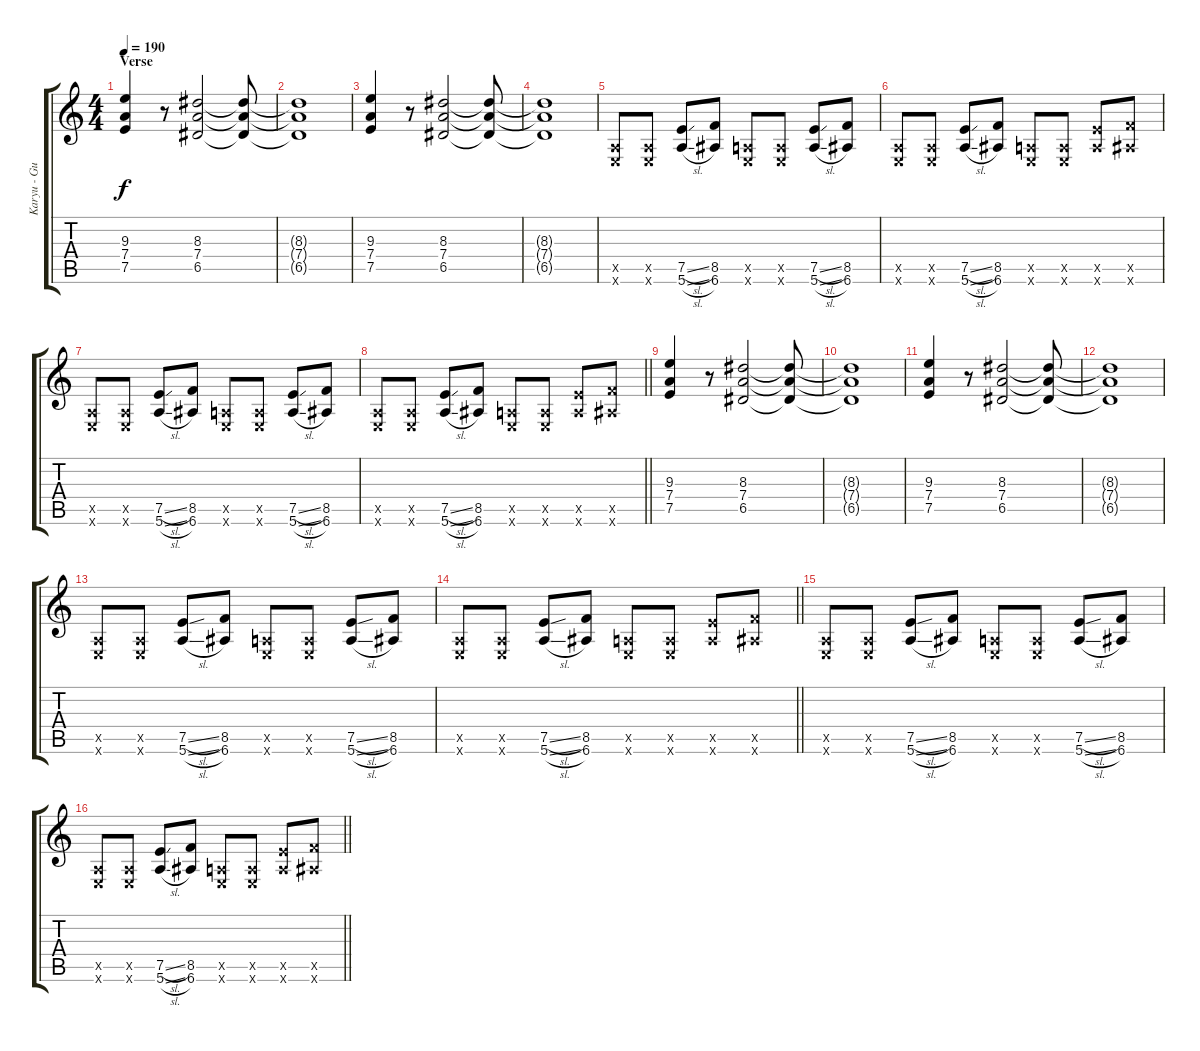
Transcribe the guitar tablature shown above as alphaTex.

\track ("Karyu - Guitar 1" "Karyu - Gu") {instrument distortionguitar}
\staff {score tabs}
\tuning (E4 B3 G3 D3 A2 E2) {hide}
\ts (4 4)
\section ("" "Verse")
\tempo 190
\clef g2
\ks c
(9.3 7.4 7.5).4{dy f} r.8 (8.3 7.4 6.5).2 (8.3{t} 7.4{t} 6.5{t}).8 |
(8.3{t} 7.4{t} 6.5{t}).1 |
(9.3 7.4 7.5).4 r.8 (8.3 7.4 6.5).2 (8.3{t} 7.4{t} 6.5{t}).8 |
(8.3{t} 7.4{t} 6.5{t}).1 |
(0.5{x} 0.6{x}).8 (0.5{x} 0.6{x}).8 (7.5{sl} 5.6{sl}).8 (8.5 6.6).8 (0.5{x} 0.6{x}).8 (0.5{x} 0.6{x}).8 (7.5{sl} 5.6{sl}).8 (8.5 6.6).8 |
(0.5{x} 0.6{x}).8 (0.5{x} 0.6{x}).8 (7.5{sl} 5.6{sl}).8 (8.5 6.6).8 (0.5{x} 0.6{x}).8 (0.5{x} 0.6{x}).8 (7.5{x} 5.6{x}).8 (8.5{x} 6.6{x}).8 |
(0.5{x} 0.6{x}).8 (0.5{x} 0.6{x}).8 (7.5{sl} 5.6{sl}).8 (8.5 6.6).8 (0.5{x} 0.6{x}).8 (0.5{x} 0.6{x}).8 (7.5{sl} 5.6{sl}).8 (8.5 6.6).8 |
\barLineRight lightlight
(0.5{x} 0.6{x}).8 (0.5{x} 0.6{x}).8 (7.5{sl} 5.6{sl}).8 (8.5 6.6).8 (0.5{x} 0.6{x}).8 (0.5{x} 0.6{x}).8 (7.5{x} 5.6{x}).8 (8.5{x} 6.6{x}).8 |
\section ("" "")
(9.3 7.4 7.5).4 r.8 (8.3 7.4 6.5).2 (8.3{t} 7.4{t} 6.5{t}).8 |
(8.3{t} 7.4{t} 6.5{t}).1 |
(9.3 7.4 7.5).4 r.8 (8.3 7.4 6.5).2 (8.3{t} 7.4{t} 6.5{t}).8 |
(8.3{t} 7.4{t} 6.5{t}).1 |
(0.5{x} 0.6{x}).8 (0.5{x} 0.6{x}).8 (7.5{sl} 5.6{sl}).8 (8.5 6.6).8 (0.5{x} 0.6{x}).8 (0.5{x} 0.6{x}).8 (7.5{sl} 5.6{sl}).8 (8.5 6.6).8 |
\barLineRight lightlight
(0.5{x} 0.6{x}).8 (0.5{x} 0.6{x}).8 (7.5{sl} 5.6{sl}).8 (8.5 6.6).8 (0.5{x} 0.6{x}).8 (0.5{x} 0.6{x}).8 (7.5{x} 5.6{x}).8 (8.5{x} 6.6{x}).8 |
(0.5{x} 0.6{x}).8 (0.5{x} 0.6{x}).8 (7.5{sl} 5.6{sl}).8 (8.5 6.6).8 (0.5{x} 0.6{x}).8 (0.5{x} 0.6{x}).8 (7.5{sl} 5.6{sl}).8 (8.5 6.6).8 |
\barLineRight lightlight
(0.5{x} 0.6{x}).8 (0.5{x} 0.6{x}).8 (7.5{sl} 5.6{sl}).8 (8.5 6.6).8 (0.5{x} 0.6{x}).8 (0.5{x} 0.6{x}).8 (7.5{x} 5.6{x}).8 (8.5{x} 6.6{x}).8
